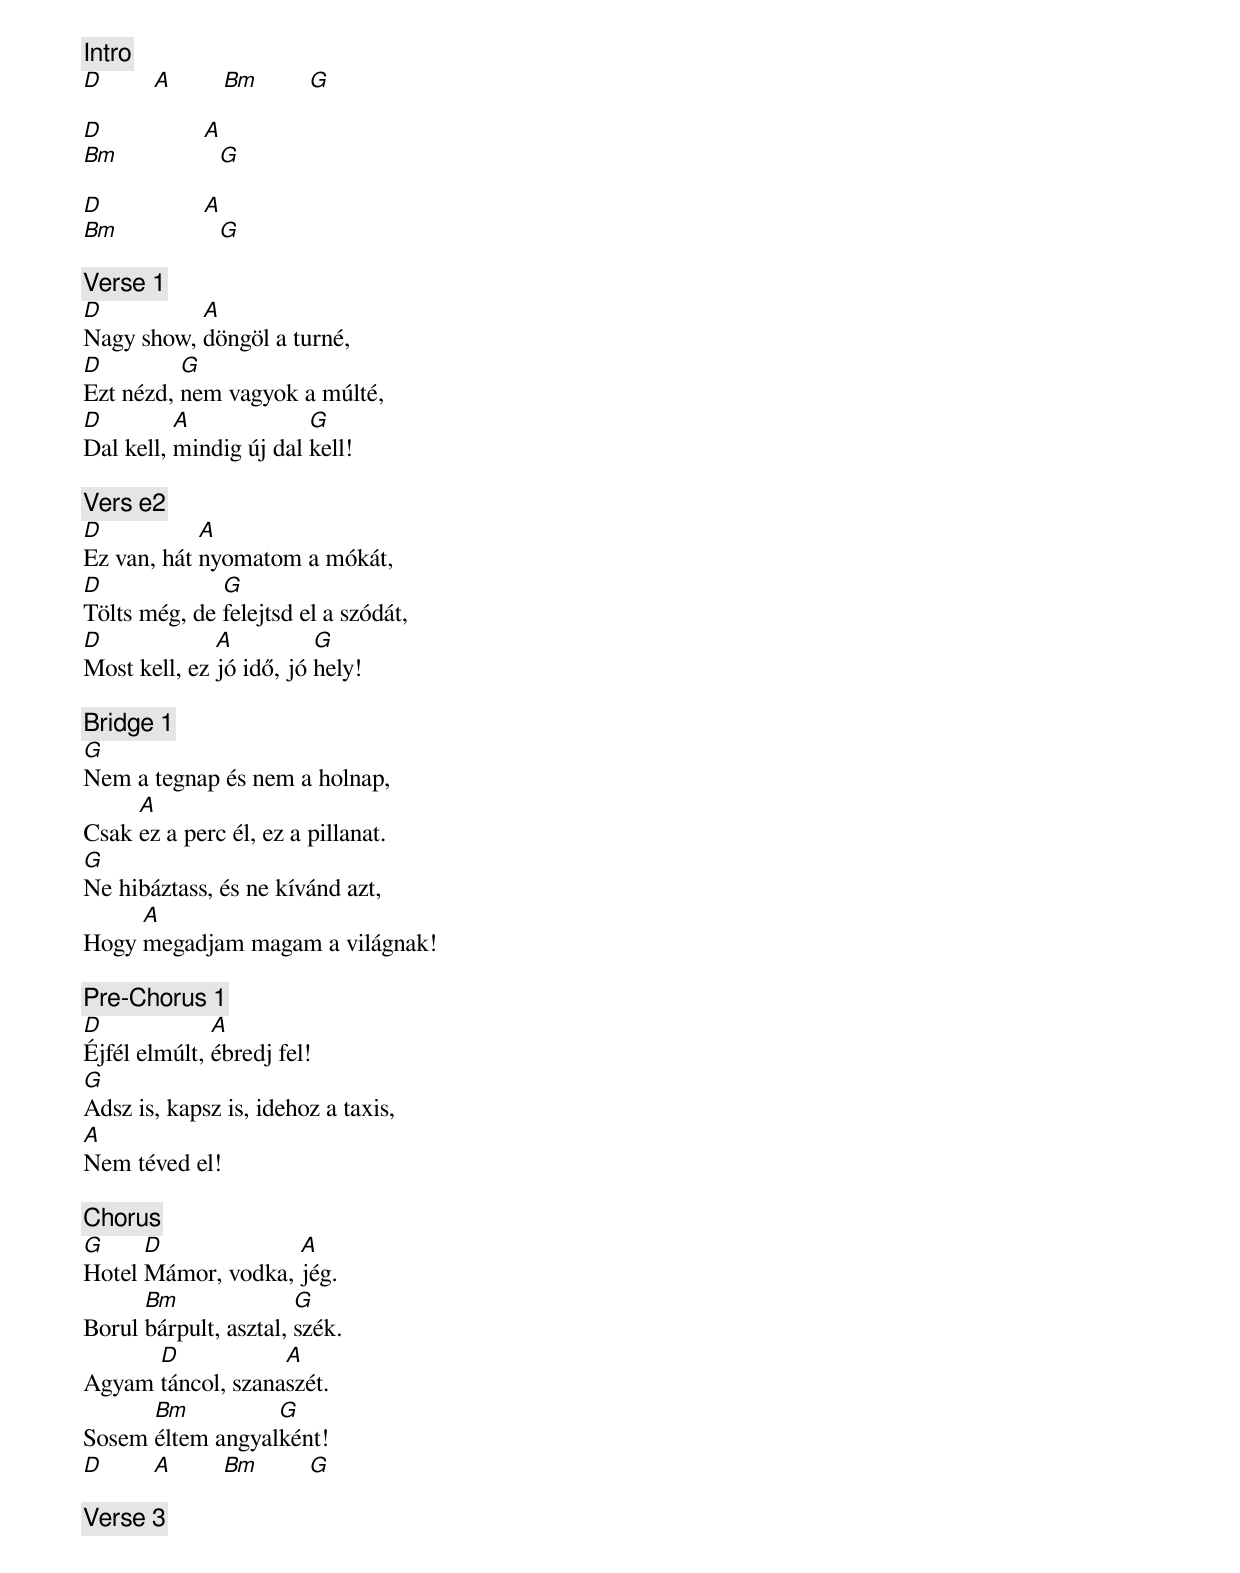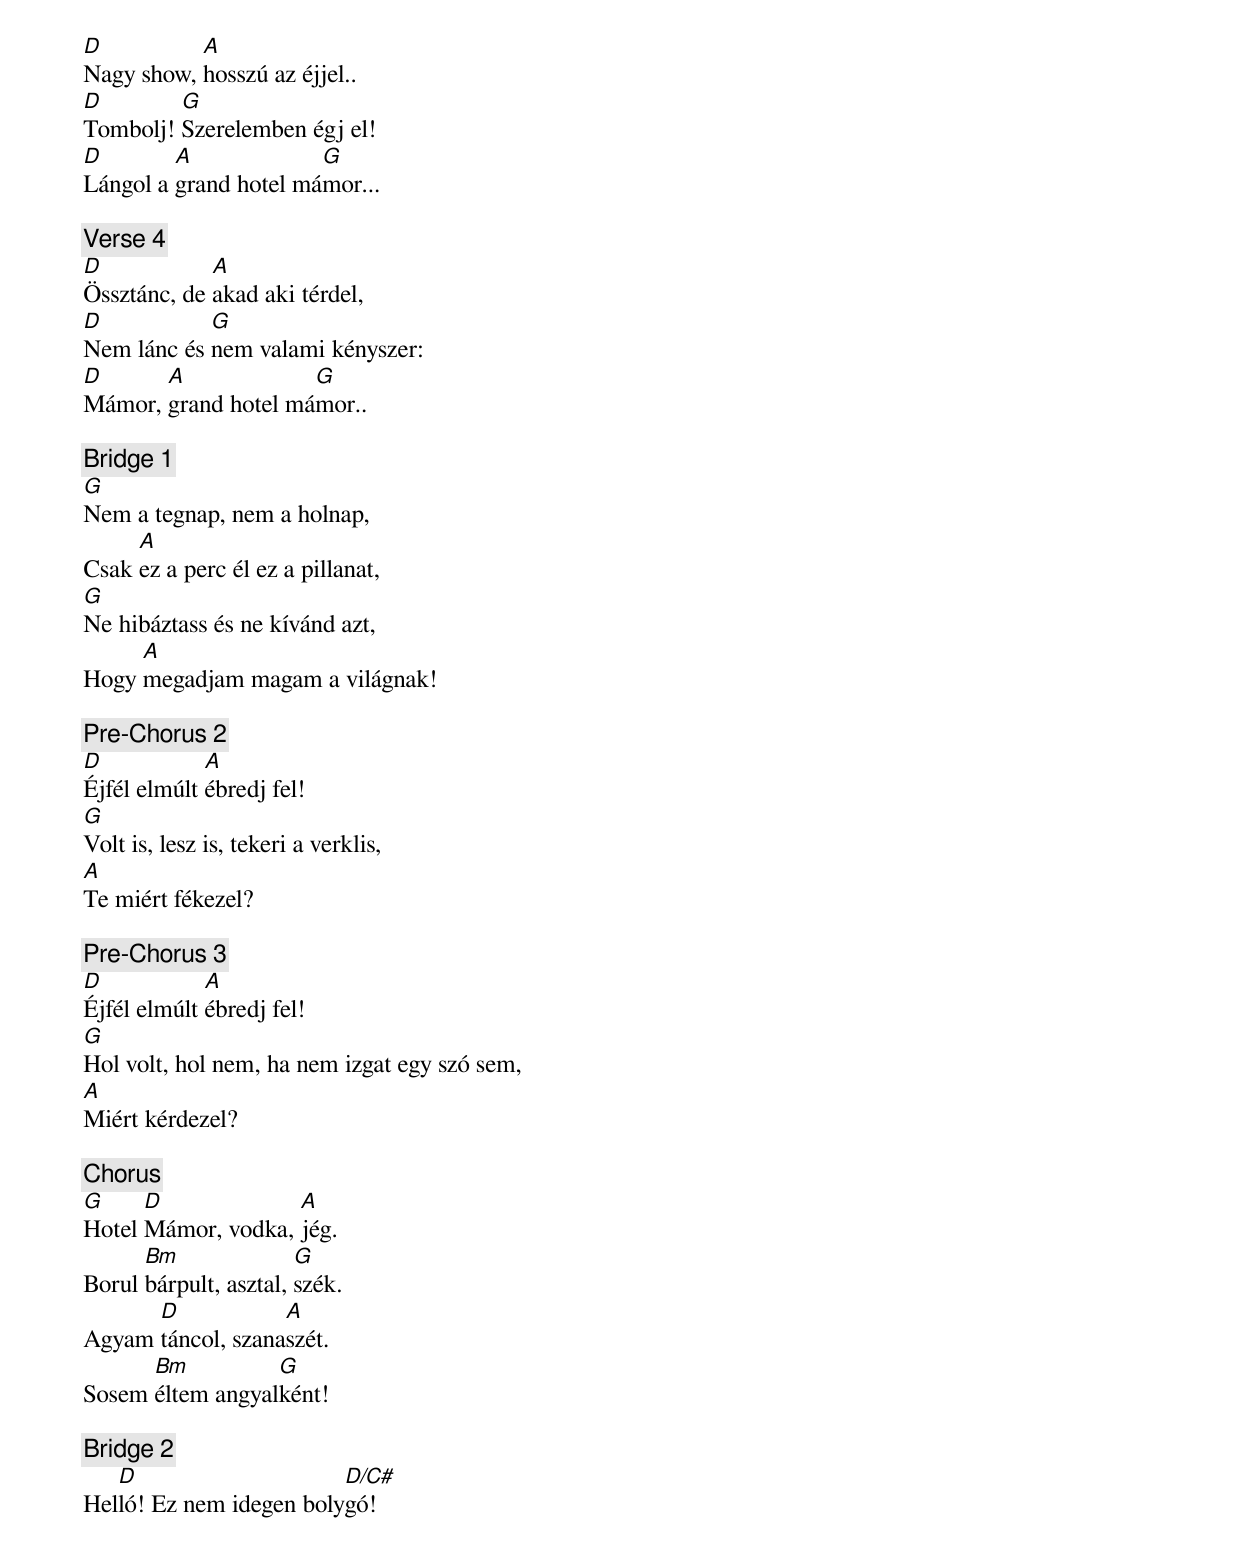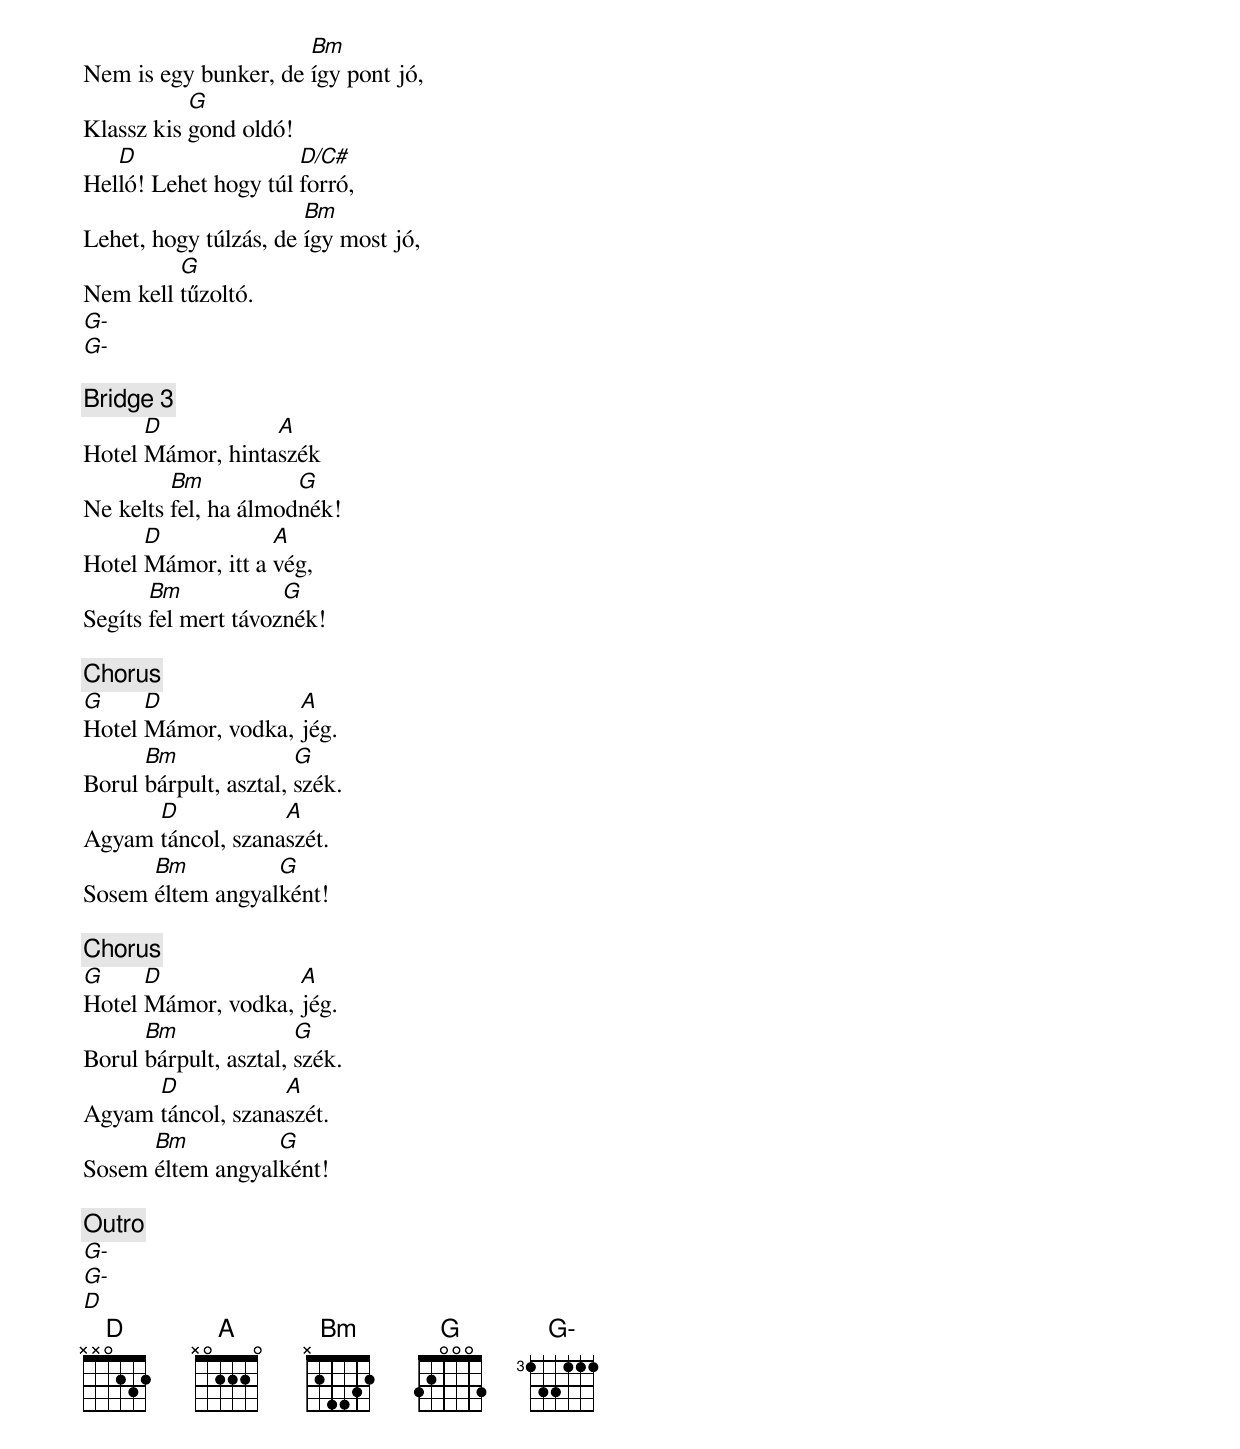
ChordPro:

{c: Intro}
[D]        [A]        [Bm]        [G]

[D]                [A]
[Bm]                [G]

[D]                [A]
[Bm]                [G]

{c: Verse 1}
[D]Nagy show, [A]döngöl a turné,
[D]Ezt nézd, [G]nem vagyok a múlté,
[D]Dal kell, [A]mindig új dal [G]kell!

{c: Vers e2}
[D]Ez van, hát [A]nyomatom a mókát,
[D]Tölts még, de [G]felejtsd el a szódát,
[D]Most kell, ez [A]jó idő, jó [G]hely!

{c: Bridge 1}
[G]Nem a tegnap és nem a holnap,
Csak [A]ez a perc él, ez a pillanat.
[G]Ne hibáztass, és ne kívánd azt,
Hogy [A]megadjam magam a világnak!

{c: Pre-Chorus 1}
[D]Éjfél elmúlt, [A]ébredj fel!
[G]Adsz is, kapsz is, idehoz a taxis,
[A]Nem téved el!

{c: Chorus}
[G]Hotel [D]Mámor, vodka, [A]jég.
Borul [Bm]bárpult, asztal, [G]szék.
Agyam [D]táncol, szana[A]szét.
Sosem [Bm]éltem angyal[G]ként!
[D]        [A]        [Bm]        [G]

{c: Verse 3}
[D]Nagy show, [A]hosszú az éjjel..
[D]Tombolj! [G]Szerelemben égj el!
[D]Lángol a [A]grand hotel má[G]mor...

{c: Verse 4}
[D]Össztánc, de [A]akad aki térdel,
[D]Nem lánc és [G]nem valami kényszer:
[D]Mámor, [A]grand hotel má[G]mor..

{c: Bridge 1}
[G]Nem a tegnap, nem a holnap,
Csak [A]ez a perc él ez a pillanat,
[G]Ne hibáztass és ne kívánd azt,
Hogy [A]megadjam magam a világnak!

{c: Pre-Chorus 2}
[D]Éjfél elmúlt [A]ébredj fel!
[G]Volt is, lesz is, tekeri a verklis,
[A]Te miért fékezel?

{c: Pre-Chorus 3}
[D]Éjfél elmúlt [A]ébredj fel!
[G]Hol volt, hol nem, ha nem izgat egy szó sem,
[A]Miért kérdezel?

{c: Chorus}
[G]Hotel [D]Mámor, vodka, [A]jég.
Borul [Bm]bárpult, asztal, [G]szék.
Agyam [D]táncol, szana[A]szét.
Sosem [Bm]éltem angyal[G]ként!

{c: Bridge 2}
Hel[D]ló! Ez nem idegen boly[D/C#]gó!
Nem is egy bunker, de [Bm]így pont jó,
Klassz kis [G]gond oldó!
Hel[D]ló! Lehet hogy túl [D/C#]forró,
Lehet, hogy túlzás, de [Bm]így most jó,
Nem kell [G]tűzoltó.
[G-]
[G-]

{c: Bridge 3}
Hotel [D]Mámor, hinta[A]szék
Ne kelts [Bm]fel, ha álmod[G]nék!
Hotel [D]Mámor, itt a [A]vég,
Segíts [Bm]fel mert távoz[G]nék!

{c: Chorus}
[G]Hotel [D]Mámor, vodka, [A]jég.
Borul [Bm]bárpult, asztal, [G]szék.
Agyam [D]táncol, szana[A]szét.
Sosem [Bm]éltem angyal[G]ként!

{c: Chorus}
[G]Hotel [D]Mámor, vodka, [A]jég.
Borul [Bm]bárpult, asztal, [G]szék.
Agyam [D]táncol, szana[A]szét.
Sosem [Bm]éltem angyal[G]ként!

{c: Outro}
[G-]
[G-]
[D]
